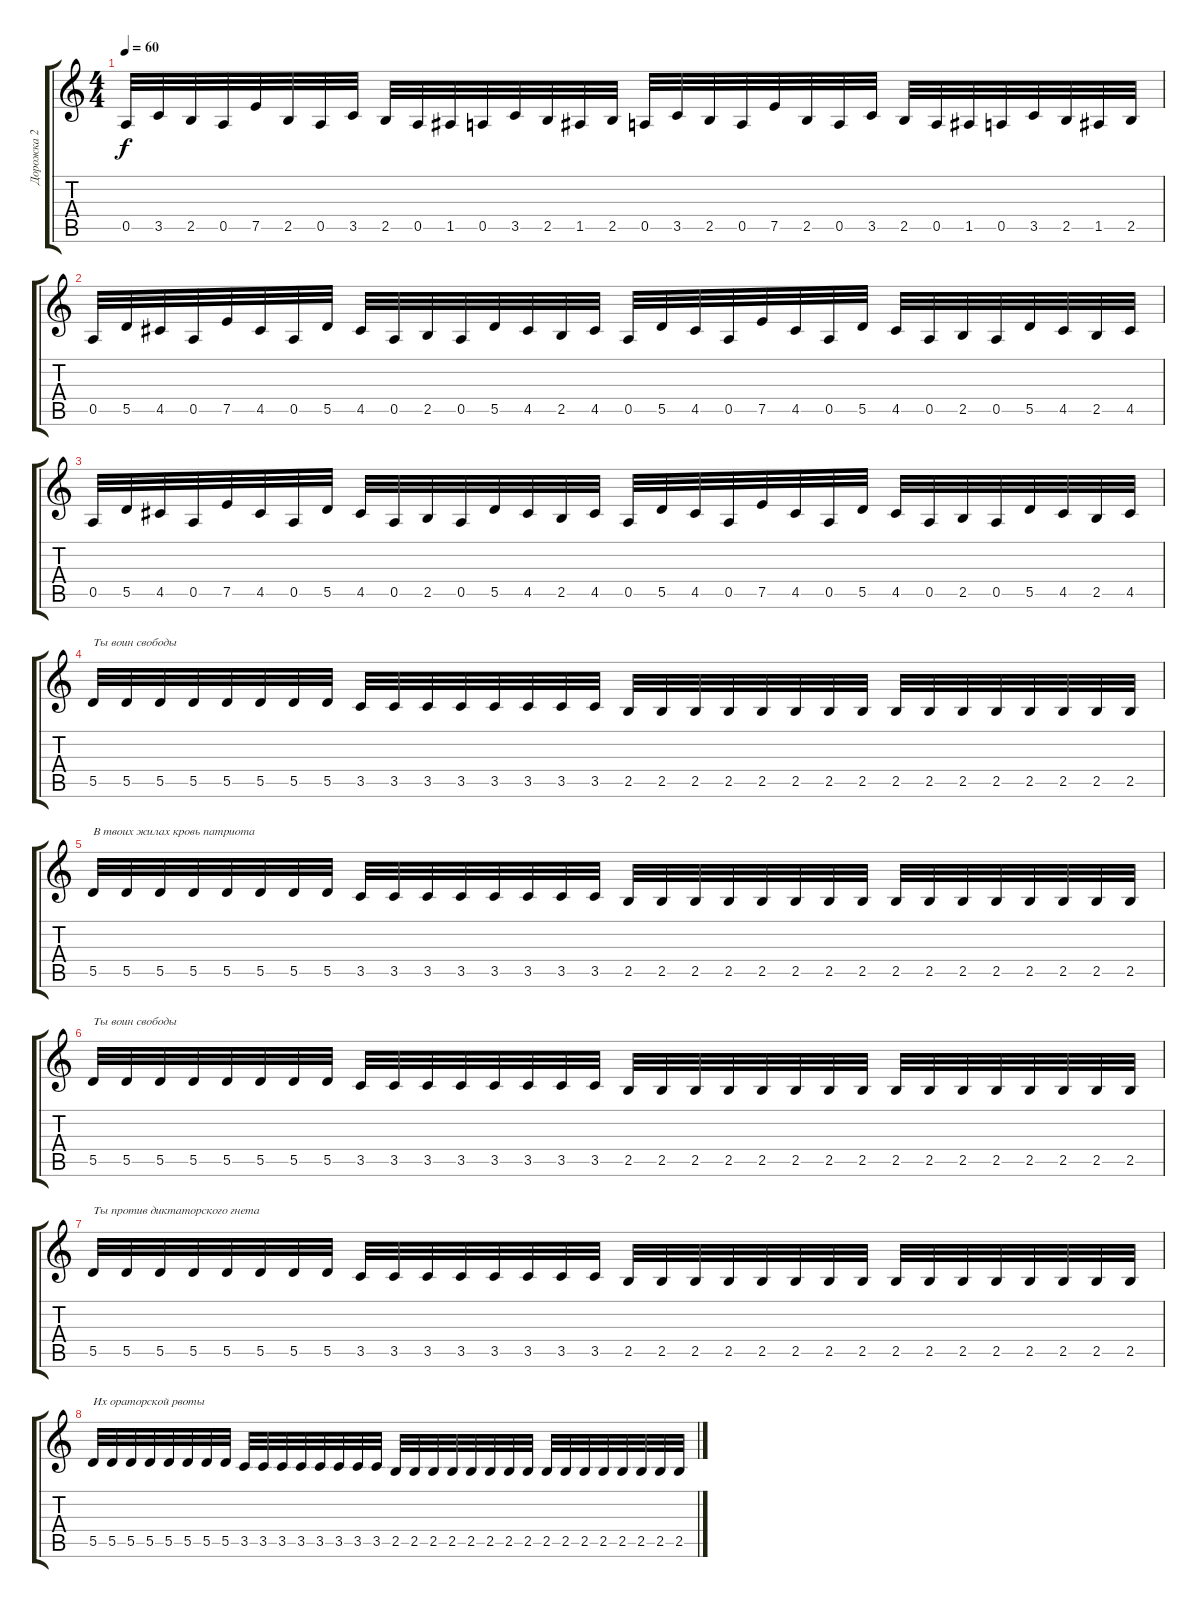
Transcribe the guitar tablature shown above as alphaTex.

\track ("Дорожка 2" "Дорожка 2") {instrument distortionguitar}
\staff {score tabs}
\tuning (E4 B3 G3 D3 A2 E2) {hide}
\ts (4 4)
\tempo 60
\clef g2
\ks c
0.5.32{dy f} 3.5.32 2.5.32 0.5.32 7.5.32 2.5.32 0.5.32 3.5.32 2.5.32 0.5.32 1.5.32 0.5.32 3.5.32 2.5.32 1.5.32 2.5.32 0.5.32 3.5.32 2.5.32 0.5.32 7.5.32 2.5.32 0.5.32 3.5.32 2.5.32 0.5.32 1.5.32 0.5.32 3.5.32 2.5.32 1.5.32 2.5.32 |
0.5.32 5.5.32 4.5.32 0.5.32 7.5.32 4.5.32 0.5.32 5.5.32 4.5.32 0.5.32 2.5.32 0.5.32 5.5.32 4.5.32 2.5.32 4.5.32 0.5.32 5.5.32 4.5.32 0.5.32 7.5.32 4.5.32 0.5.32 5.5.32 4.5.32 0.5.32 2.5.32 0.5.32 5.5.32 4.5.32 2.5.32 4.5.32 |
0.5.32 5.5.32 4.5.32 0.5.32 7.5.32 4.5.32 0.5.32 5.5.32 4.5.32 0.5.32 2.5.32 0.5.32 5.5.32 4.5.32 2.5.32 4.5.32 0.5.32 5.5.32 4.5.32 0.5.32 7.5.32 4.5.32 0.5.32 5.5.32 4.5.32 0.5.32 2.5.32 0.5.32 5.5.32 4.5.32 2.5.32 4.5.32 |
5.5.32{txt "Ты воин свободы"} 5.5.32 5.5.32 5.5.32 5.5.32 5.5.32 5.5.32 5.5.32 3.5.32 3.5.32 3.5.32 3.5.32 3.5.32 3.5.32 3.5.32 3.5.32 2.5.32 2.5.32 2.5.32 2.5.32 2.5.32 2.5.32 2.5.32 2.5.32 2.5.32 2.5.32 2.5.32 2.5.32 2.5.32 2.5.32 2.5.32 2.5.32 |
5.5.32{txt "В твоих жилах кровь патриота"} 5.5.32 5.5.32 5.5.32 5.5.32 5.5.32 5.5.32 5.5.32 3.5.32 3.5.32 3.5.32 3.5.32 3.5.32 3.5.32 3.5.32 3.5.32 2.5.32 2.5.32 2.5.32 2.5.32 2.5.32 2.5.32 2.5.32 2.5.32 2.5.32 2.5.32 2.5.32 2.5.32 2.5.32 2.5.32 2.5.32 2.5.32 |
5.5.32{txt "Ты воин свободы"} 5.5.32 5.5.32 5.5.32 5.5.32 5.5.32 5.5.32 5.5.32 3.5.32 3.5.32 3.5.32 3.5.32 3.5.32 3.5.32 3.5.32 3.5.32 2.5.32 2.5.32 2.5.32 2.5.32 2.5.32 2.5.32 2.5.32 2.5.32 2.5.32 2.5.32 2.5.32 2.5.32 2.5.32 2.5.32 2.5.32 2.5.32 |
5.5.32{txt "Ты против диктаторского гнета"} 5.5.32 5.5.32 5.5.32 5.5.32 5.5.32 5.5.32 5.5.32 3.5.32 3.5.32 3.5.32 3.5.32 3.5.32 3.5.32 3.5.32 3.5.32 2.5.32 2.5.32 2.5.32 2.5.32 2.5.32 2.5.32 2.5.32 2.5.32 2.5.32 2.5.32 2.5.32 2.5.32 2.5.32 2.5.32 2.5.32 2.5.32 |
5.5.32{txt "Их ораторской рвоты"} 5.5.32 5.5.32 5.5.32 5.5.32 5.5.32 5.5.32 5.5.32 3.5.32 3.5.32 3.5.32 3.5.32 3.5.32 3.5.32 3.5.32 3.5.32 2.5.32 2.5.32 2.5.32 2.5.32 2.5.32 2.5.32 2.5.32 2.5.32 2.5.32 2.5.32 2.5.32 2.5.32 2.5.32 2.5.32 2.5.32 2.5.32
